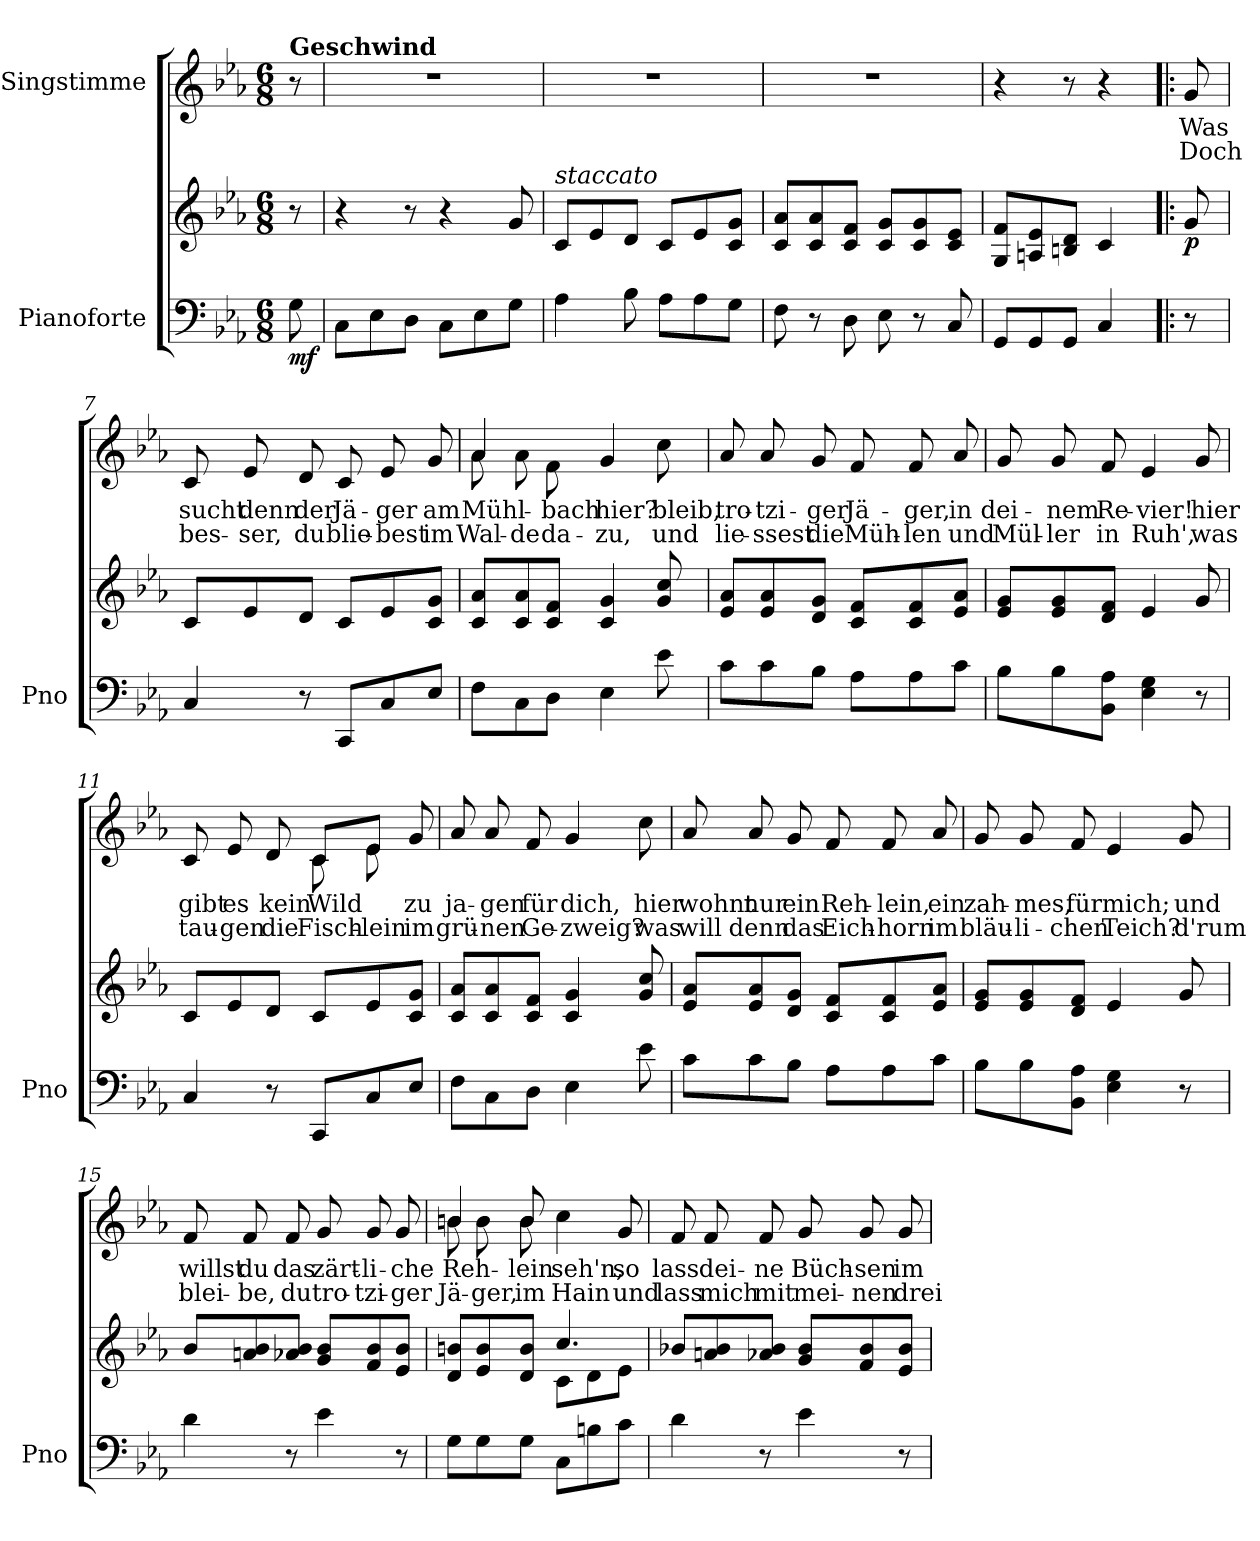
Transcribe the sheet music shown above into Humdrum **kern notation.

**kern	**kern	**dynam	**kern	**text	**text
*part2	*part2	*part2	*part1	*part1	*part1
*staff3	*staff2	*staff2/3	*staff1	*staff1	*staff1
*I"Pianoforte	*	*	*I"Singstimme	*	*
*I'Pno	*	*	*	*	*
*clefF4	*clefG2	*	*clefG2	*	*
*k[b-e-a-]	*k[b-e-a-]	*	*k[b-e-a-]	*	*
*M6/8	*M6/8	*	*M6/8	*	*
=1	=1	=1	=1	=1	=1
!	!	!	!LO:TX:a:B:t=Geschwind	!	!
!	!	!LO:DY:b=2	!	!	!
8G\	8r	mf	8r	.	.
=2	=2	=2	=2	=2	=2
8C\L	4r	.	2.r	.	.
8E-\	.	.	.	.	.
8D\J	8r	.	.	.	.
8C\L	4r	.	.	.	.
8E-\	.	.	.	.	.
8G\J	8g/	.	.	.	.
=3	=3	=3	=3	=3	=3
!	!LO:TX:i:t=staccato	!	!	!	!
4A-\	8c/L	.	2.r	.	.
.	8e-/	.	.	.	.
8B-\	8d/J	.	.	.	.
8A-\L	8c/L	.	.	.	.
8A-\	8e-/	.	.	.	.
8G\J	8c/ 8g/J	.	.	.	.
=4	=4	=4	=4	=4	=4
8F\	8c/ 8a-/L	.	2.r	.	.
8r	8c/ 8a-/	.	.	.	.
8D\	8c/ 8f/J	.	.	.	.
8E-\	8c/ 8g/L	.	.	.	.
8r	8c/ 8g/	.	.	.	.
8C/	8c/ 8e-/J	.	.	.	.
=5	=5	=5	=5	=5	=5
8GG/L	8G/ 8f/L	.	4r	.	.
8GG/	8An/ 8e-/	.	.	.	.
8GG/J	8Bn/ 8d/J	.	8r	.	.
4C/	4c/	.	4r	.	.
=6!|:	=6!|:	=6!|:	=6!|:	=6!|:	=6!|:
!	!	!LO:DY:b	!	!	!
8r	8g/	p	8g/	Was	Doch
=7	=7	=7	=7	=7	=7
4C/	8c/L	.	8c/	sucht	bes-
.	8e-/	.	8e-/	denn	-ser,
8r	8d/J	.	8d/	der	du
8CC/L	8c/L	.	8c/	Jä-	blie-
8C/	8e-/	.	8e-/	-ger	-best
8E-/J	8c/ 8g/J	.	8g/	am	im
=8	=8	=8	=8	=8	=8
*	*	*	*^	*	*
8F\L	8c/ 8a-/L	.	8a-\	4a-/	Mühl-	Wal-
8C\	8c/ 8a-/	.	8a-\	.	.	-de
8D\J	8c/ 8f/J	.	8f\	2ryy	-bach	da-
4E-\	4c/ 4g/	.	4g/	.	hier?	-zu,
8e-\	8g/ 8cc/	.	8cc\	.	bleib,	und
*	*	*	*v	*v	*	*
=9	=9	=9	=9	=9	=9
8c\L	8e-/ 8a-/L	.	8a-/	tro-	lie-
8c\	8e-/ 8a-/	.	8a-/	-tzi-	-ssest
8B-\J	8d/ 8g/J	.	8g/	-ger	die
8A-\L	8c/ 8f/L	.	8f/	Jä-	Müh-
8A-\	8c/ 8f/	.	8f/	-ger,	-len
8c\J	8e-/ 8a-/J	.	8a-/	in	und
=10	=10	=10	=10	=10	=10
8B-\L	8e-/ 8g/L	.	8g/	dei-	Mül-
8B-\	8e-/ 8g/	.	8g/	-nem	-ler
8BB-\ 8A-\J	8d/ 8f/J	.	8f/	Re-	in
4E-\ 4G\	4e-/	.	4e-/	-vier!	Ruh',
8r	8g/	.	8g/	hier	was
=11	=11	=11	=11	=11	=11
*	*	*	*^	*	*
4C/	8c/L	.	8c/	4.ryy	gibt	tau-
.	8e-/	.	8e-/	.	es	-gen
8r	8d/J	.	8d/	.	kein	die
8CC/L	8c/L	.	8c/L	8c\	Wild	Fisch-
8C/	8e-/	.	8e-/J	8e-\	.	-lein
8E-/J	8c/ 8g/J	.	8g/	8ryy	zu	im
*	*	*	*v	*v	*	*
=12	=12	=12	=12	=12	=12
8F\L	8c/ 8a-/L	.	8a-/	ja-	grü-
8C\	8c/ 8a-/	.	8a-/	-gen	-nen
8D\J	8c/ 8f/J	.	8f/	für	Ge-
4E-\	4c/ 4g/	.	4g/	dich,	-zweig?
8e-\	8g/ 8cc/	.	8cc\	hier	was
=13	=13	=13	=13	=13	=13
8c\L	8e-/ 8a-/L	.	8a-/	wohnt	will
8c\	8e-/ 8a-/	.	8a-/	nur	denn
8B-\J	8d/ 8g/J	.	8g/	ein	das
8A-\L	8c/ 8f/L	.	8f/	Reh-	Eich-
8A-\	8c/ 8f/	.	8f/	-lein,	-horn
8c\J	8e-/ 8a-/J	.	8a-/	ein	im
=14	=14	=14	=14	=14	=14
8B-\L	8e-/ 8g/L	.	8g/	zah-	bläu-
8B-\	8e-/ 8g/	.	8g/	-mes,	-li-
8BB-\ 8A-\J	8d/ 8f/J	.	8f/	für	-chen
4E-\ 4G\	4e-/	.	4e-/	mich;	Teich?
8r	8g/	.	8g/	und	d'rum
=15	=15	=15	=15	=15	=15
4d\	8b-/L	.	8f/	willst	blei-
.	8an/ 8b-/	.	8f/	du	-be,
8r	8a-X/ 8b-/J	.	8f/	das	du
4e-\	8g/ 8b-/L	.	8g/	zärt-	tro-
.	8f/ 8b-/	.	8g/	-li-	-tzi-
8r	8e-/ 8b-/J	.	8g/	-che	-ger
=16	=16	=16	=16	=16	=16
*	*^	*	*^	*	*
8G\L	8d/ 8bn/L	4.ryy	.	8bn\	4b/	Reh-	Jä-
8G\	8e-/ 8b/	.	.	8b\	.	.	-ger,
8G\J	8d/ 8b/J	.	.	8b\	8b/	-lein	im
8C\L	4.cc/	8c\L	.	4cc\	8ryy	seh'n,	Hain
8Bn\	.	8d\	.	.	4ryy	.	.
8c\J	.	8e-\J	.	8g/	.	so	und
*	*v	*v	*	*	*	*	*
*	*	*	*v	*v	*	*
=17	=17	=17	=17	=17	=17
4d\	8b-X/L	.	8f/	lass	lass
.	8an/ 8b-/	.	8f/	dei-	mich
8r	8a-X/ 8b-/J	.	8f/	-ne	mit
4e-\	8g/ 8b-/L	.	8g/	Büch-	mei-
.	8f/ 8b-/	.	8g/	-sen	-nen
8r	8e-/ 8b-/J	.	8g/	im	drei
=	=	=	=	=	=
*-	*-	*-	*-	*-	*-
